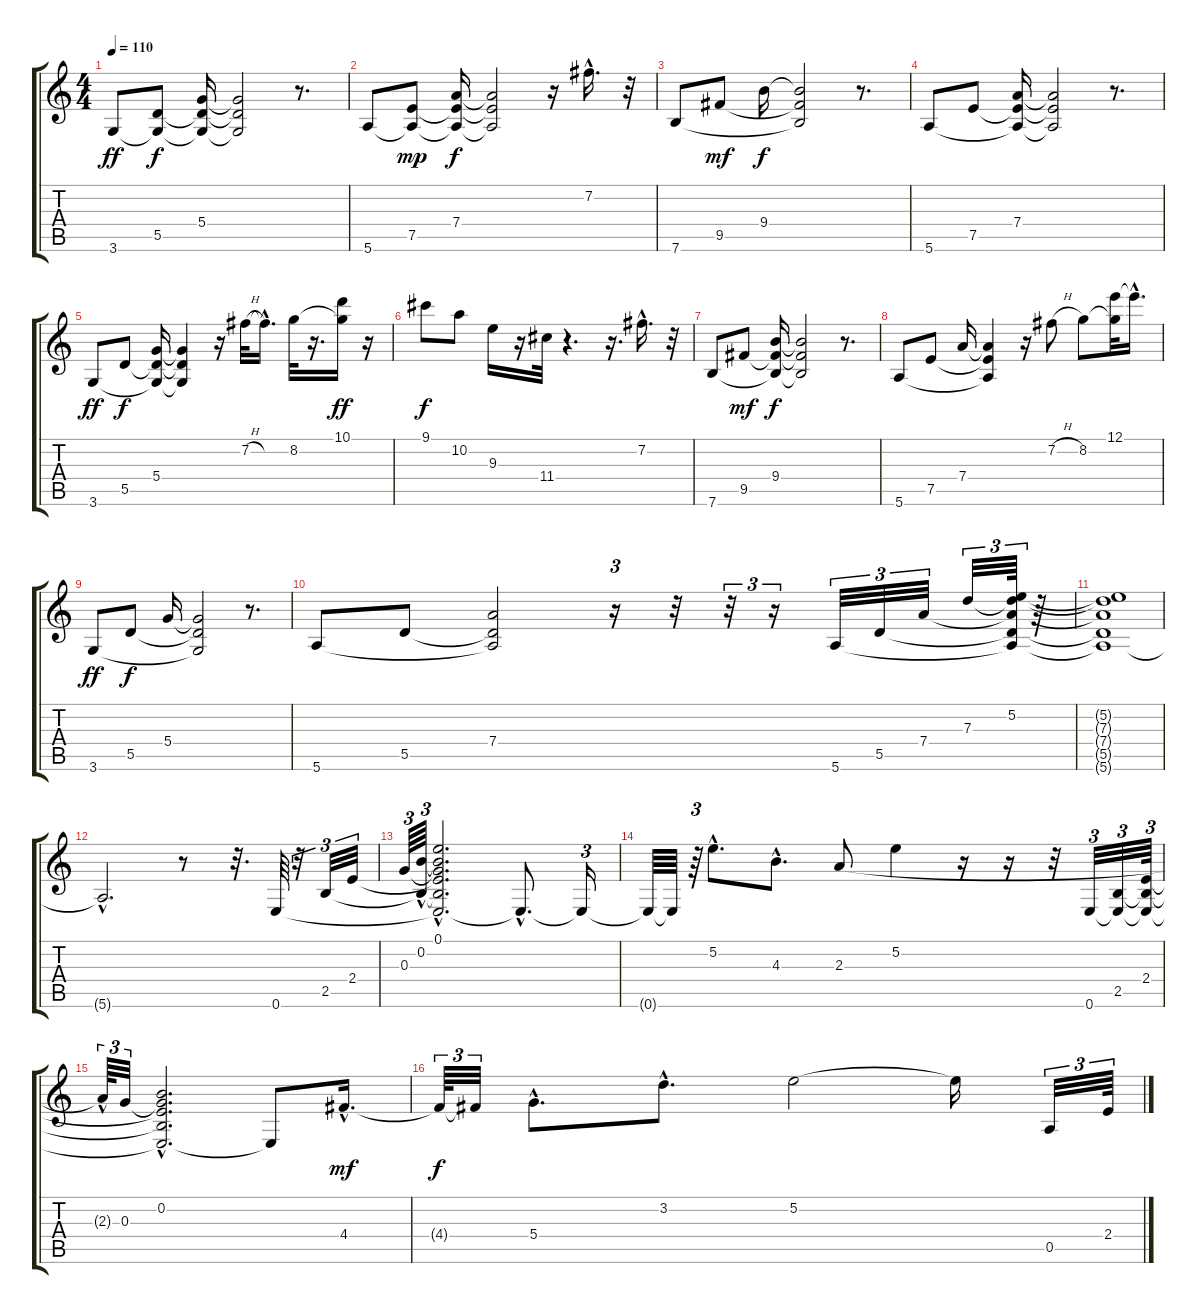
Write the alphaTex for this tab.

\track "" {instrument distortionguitar}
\staff {score tabs}
\tuning (E4 B3 G3 D3 A2 E2) {hide}
\ts (4 4)
\tempo 110
\clef g2
\ks c
3.6.8{dy ff} (5.5 3.6{t}).8{dy f} (5.4 5.5{t} 3.6{t}).16 (5.4{t} 5.5{t} 3.6{t}).2 r.8{d} |
5.6.8 (7.5 5.6{t}).8{dy mp} (7.4 7.5{t} 5.6{t}).16{dy f} (7.4{t} 7.5{t} 5.6{t}).2 r.16 7.2{hac}.16{d} r.32 |
7.6.8 9.5.8{dy mf} 9.4.16{dy f} (9.4{t} 9.5{t} 7.6{t}).2 r.8{d} |
5.6.8 7.5.8 (7.4 7.5{t} 5.6{t}).16 (7.4{t} 7.5{t} 5.6{t}).2 r.8{d} |
3.6.8{dy ff} 5.5.8{dy f} (5.4 5.5{t} 3.6{t}).16 (5.4{t} 5.5{t} 3.6{t}).4 r.16 7.2{h}.32 7.2{hac t}.16{d} 8.2.32 r.16{d} (10.1 8.2{t}).16{dy ff} r.16 |
9.1.8{dy f} 10.2.8 9.3.16 r.16 11.4.32 r.4{d} r.16{d} 7.2{hac}.16{d} r.32 |
7.6.8 9.5.8{dy mf} (9.4 9.5{t} 7.6{t}).16{dy f} (9.4{t} 9.5{t} 7.6{t}).2 r.8{d} |
5.6.8 7.5.8 7.4.16 (7.4{t} 7.5{t} 5.6{t}).4 r.16 7.2{h}.8 8.2.8 (12.1 8.2{t}).32 12.1{hac t}.16{d} |
3.6.8{dy ff} 5.5.8{dy f} 5.4.16 (5.4{t} 5.5{t} 3.6{t}).2 r.8{d} |
5.6.8 5.5.8 (7.4 5.5{t} 5.6{t}).2 r.16{tu (3 2)} r.32 r.32{tu (3 2)} r.16{tu (3 2)} 5.6.32{tu (3 2)} 5.5.32{tu (3 2)} 7.4.32{tu (3 2)} 7.3.32{tu (3 2)} (5.2 7.3{t} 7.4{t} 5.5{t} 5.6{t}).64{tu (3 2)} r.64 |
(5.2{t} 7.3{t} 7.4{t} 5.5{t} 5.6{t}).1 |
5.6{hac t}.2{d} r.8 r.32{d} 0.6.64 r.32{tu (3 2)} 2.5.32{tu (3 2)} 2.4.32{tu (3 2)} |
0.3.64{tu (3 2)} (0.2 2.5{hac t}).64{tu (3 2)} (0.1{hac} 0.2{hac t} 0.3{hac t} 2.4{hac t} 2.5{hac t} 0.6{hac t}).2{d} 0.6{hac t}.8{d} 0.6{t}.16{tu (3 2)} |
0.6{t}.64 0.6{t}.64 r.64{tu (3 2)} 5.2{hac}.8{d} 4.3{hac}.8{d} 2.3.8 5.2.4 r.16 r.16 r.32 0.6.32{tu (3 2)} (2.5 0.6{t}).32{tu (3 2)} (2.4 2.5{t} 0.6{t}).64{tu (3 2)} |
2.3{hac t}.64{tu (3 2)} 0.3.32{tu (3 2)} (0.2{hac} 0.3{hac t} 2.4{hac t} 2.5{hac t} 0.6{hac t}).2{d} 0.6{t}.8 4.4{hac}.16{d dy mf} |
4.4{t}.64{tu (3 2) dy f} 4.4{t}.32{tu (3 2)} 5.4{hac}.8{d} 3.2{hac}.8{d} 5.2.2 5.2{t}.16 0.5.32{tu (3 2)} 2.4.64{tu (3 2)}
